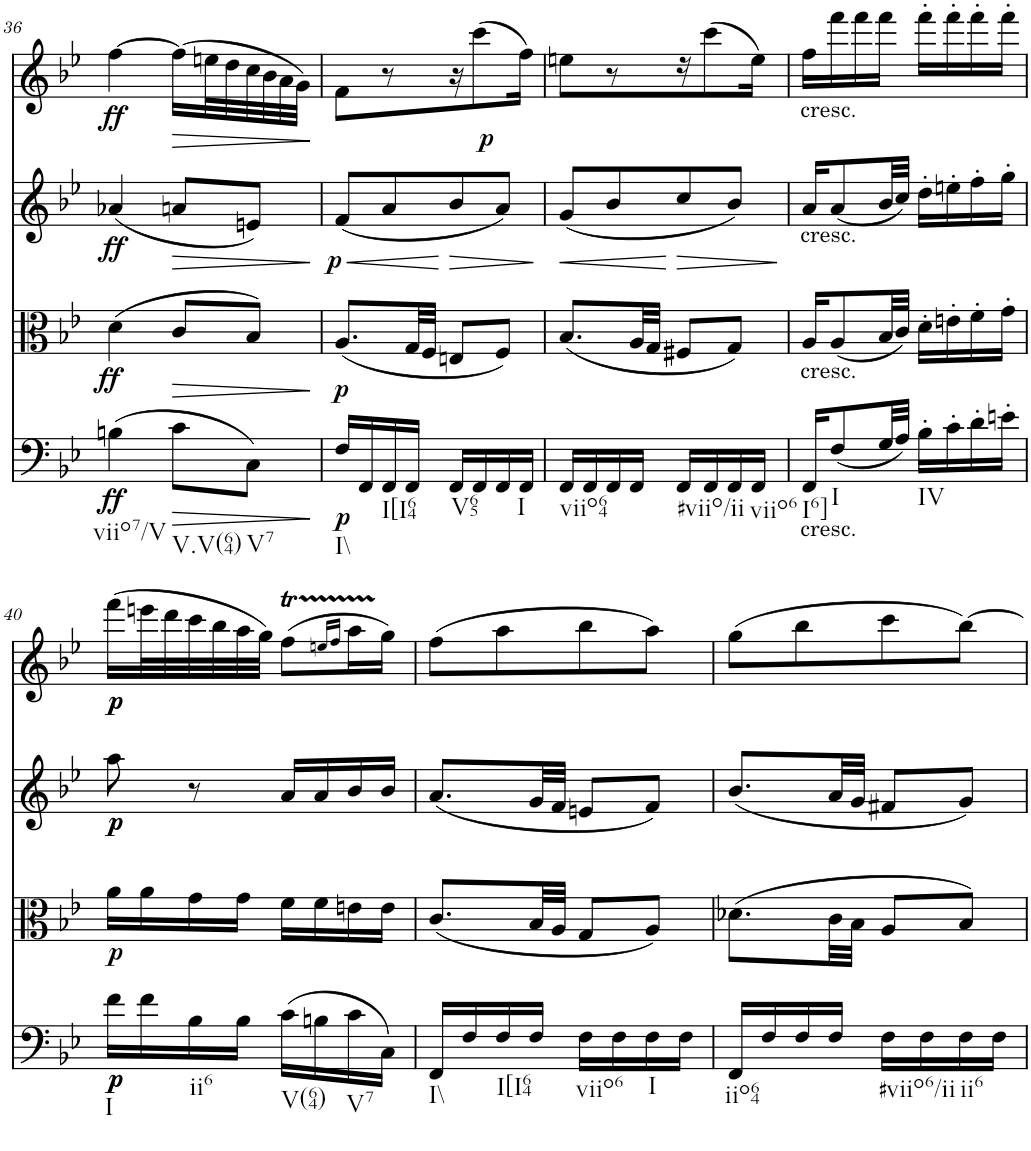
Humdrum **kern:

**kern	**dynam	**kern	**dynam	**kern	**dynam	**kern	**dynam
*part4	*part4	*part3	*part3	*part2	*part2	*part1	*part1
*staff4	*staff4	*staff3	*staff3	*staff2	*staff2	*staff1	*staff1
*I"Violoncello	*	*I"Viola	*	*I"Violin II	*	*I"Violin I	*
!!LO:PB:g=z
*clefF4	*	*clefC3	*	*clefG2	*	*clefG2	*
*k[b-e-]	*	*k[b-e-]	*	*k[b-e-]	*	*k[b-e-]	*
*M2/4	*	*M2/4	*	*M2/4	*	*M2/4	*
=36	=36	=36	=36	=36	=36	=36	=36
!LO:TX:b:t=viio7/V	!	!	!	!	!	!	!
!	!LO:DY:b	!	!LO:DY:b	!	!LO:DY:b	!	!LO:DY:b
(4Bn\	ff	(4d\	ff	(4a-X/	ff	[4ff\	ff
!LO:TX:b:t=V.V(64)	!	!	!	!	!	!	!
!	!LO:HP:b	!	!LO:HP:b	!	!LO:HP:b	!	!LO:HP:b
8c\L	>	8c/L	>	8an/L	>	(16ff\LL]	>
.	.	.	.	.	.	32een\L	.
.	.	.	.	.	.	32dd\	.
!LO:TX:b:t=V7	!	!	!	!	!	!	!
8C\J)	.	8B-/J)	.	8en/J)	.	32cc\	.
.	.	.	.	.	.	32b-\	.
.	.	.	.	.	.	32a\	.
.	.	.	.	.	.	32g\JJJ)	.
.	]	.	]	.	]	.	]
=37	=37	=37	=37	=37	=37	=37	=37
!LO:TX:b:t=I\\	!	!	!	!	!	!	!
!	!LO:DY:b	!	!LO:DY:b	!	!LO:HP:b	!	!
!	!	!	!	!	!LO:DY:n=1:b	!	!
16F/LL	p	(8.A/L	p	(8f/L	< p	8f\L	.
16FF/	.	.	.	.	.	.	.
!LO:TX:b:t=I[I64	!	!	!	!	!	!	!
16FF/	.	.	.	8a/	.	8r	.
16FF/JJ	.	32G/LL	.	.	.	.	.
.	.	32F/JJJ	.	.	.	.	.
!LO:TX:b:t=V65	!	!	!	!	!	!	!
!	!	!	!	!	!LO:HP:n=1:b	!	!
!	!	!	!	!	!LO:DY:n=2:a	!	!
16FF/LL	.	8En/L	.	8b-/	[ > p	16r	.
16FF/	.	.	.	.	.	(8ccc\	.
16FF/	.	8F/J)	.	8a/J)	.	.	.
!LO:TX:b:t=I	!	!	!	!	!	!	!
16FF/JJ	.	.	.	.	.	16ff\Jk)	.
.	.	.	.	.	]	.	.
=38	=38	=38	=38	=38	=38	=38	=38
!LO:TX:b:t=viio64	!	!	!	!	!	!	!
!	!	!	!	!	!LO:HP:b	!	!
16FF/LL	.	(8.B-/L	.	(8g/L	<	8een\L	.
16FF/	.	.	.	.	.	.	.
16FF/	.	.	.	8b-/	.	8r	.
16FF/JJ	.	32A/LL	.	.	.	.	.
.	.	32G/JJJ	.	.	.	.	.
!LO:TX:b:t=#viio/ii	!	!	!	!	!	!	!
!	!	!	!	!	!LO:HP:n=1:b	!	!
16FF/LL	.	8F#X/L	.	8cc/	[ >	16r	.
16FF/	.	.	.	.	.	(8ccc\	.
16FF/	.	8G/J)	.	8b-/J)	.	.	.
!LO:TX:b:t=viio6	!	!	!	!	!	!	!
16FF/JJ	.	.	.	.	.	16ee\Jk)	.
.	.	.	.	.	]	.	.
=39	=39	=39	=39	=39	=39	=39	=39
!	!	!	!	!	!	!LO:TX:b:t=cresc.	!
!	!	!	!	!LO:TX:b:t=cresc.	!	!	!
!	!	!LO:TX:b:t=cresc.	!	!	!	!	!
!LO:TX:b:t=cresc.	!	!	!	!	!	!	!
!LO:TX:b:t=I6]	!	!	!	!	!	!	!
16FF/KL	.	16A/KL	.	16a/KL	.	16ff\LL	.
!LO:TX:b:t=I	!	!	!	!	!	!	!
(8F/	.	(8A/	.	(8a/	.	16fff\	.
.	.	.	.	.	.	16fff\	.
32G/LL	.	32B-/LL	.	32b-/LL	.	16fff\JJ	.
32A/JJJ)	.	32c/JJJ)	.	32cc/JJJ)	.	.	.
!LO:TX:b:t=IV	!	!	!	!	!	!	!
16B-'\LL	.	16d'\LL	.	16dd'\LL	.	16fff'\LL	.
16c'\	.	16en'\	.	16een'\	.	16fff'\	.
16d'\	.	16f'\	.	16ff'\	.	16fff'\	.
16en'\JJ	.	16g'\JJ	.	16gg'\JJ	.	16fff'\JJ	.
!!LO:LB:g=z
=40	=40	=40	=40	=40	=40	=40	=40
!LO:TX:b:t=I	!	!	!	!	!	!	!
!	!LO:DY:b	!	!	!	!	!	!
!	!LO:DY:n=1:b	!	!LO:DY:b	!	!LO:DY:b	!	!
!	!	!	!	!	!LO:DY:n=1:b	!	!LO:DY:b
!	!	!	!	!	!	!	!LO:DY:n=1:b
16f\LL	p p	16a\LL	p	8aa\	p p	(16fff\LL	p p
16f\	.	16a\	.	.	.	32eeen\L	.
.	.	.	.	.	.	32ddd\	.
!LO:TX:b:t=ii6	!	!	!	!	!	!	!
16B-\	.	16g\	.	8r	.	32ccc\	.
.	.	.	.	.	.	32bb-\	.
16B-\JJ	.	16g\JJ	.	.	.	32aa\	.
.	.	.	.	.	.	32gg\JJJ)	.
!LO:TX:b:t=V(64)	!	!	!	!	!	!	!
(16c\LL	.	16f\LL	.	16a/LL	.	(8ffT\L	.
16Bn\	.	16f\	.	16a/	.	.	.
.	.	.	.	.	.	16qeen/LL	.
.	.	.	.	.	.	16qff/JJ	.
!LO:TX:b:t=V7	!	!	!	!	!	!	!
16c\	.	16en\	.	16b-/	.	16aaTTT\L	.
16C\JJ)	.	16e\JJ	.	16b-/JJ	.	16gg\JJ)	.
=41	=41	=41	=41	=41	=41	=41	=41
!LO:TX:b:t=I\\	!	!	!	!	!	!	!
16FF/LL	.	(8.c/L	.	(8.a/L	.	(8ff\L	.
16F/	.	.	.	.	.	.	.
!LO:TX:b:t=I[I64	!	!	!	!	!	!	!
16F/	.	.	.	.	.	8aa\	.
16F/JJ	.	32B-/LL	.	32g/LL	.	.	.
.	.	32A/JJJ	.	32f/JJJ	.	.	.
!LO:TX:b:t=viio6	!	!	!	!	!	!	!
16F\LL	.	8G/L	.	8en/L	.	8bb-\	.
16F\	.	.	.	.	.	.	.
!LO:TX:b:t=I	!	!	!	!	!	!	!
16F\	.	8A/J)	.	8f/J)	.	8aa\J)	.
16F\JJ	.	.	.	.	.	.	.
=42	=42	=42	=42	=42	=42	=42	=42
!LO:TX:b:t=iio64	!	!	!	!	!	!	!
16FF/LL	.	(8.d-X\L	.	(8.b-/L	.	(8gg\L	.
16F/	.	.	.	.	.	.	.
16F/	.	.	.	.	.	8bb-\	.
16F/JJ	.	32c\LL	.	32a/LL	.	.	.
.	.	32B-\JJJ	.	32g/JJJ	.	.	.
!LO:TX:b:t=#viio6/ii	!	!	!	!	!	!	!
16F\LL	.	8A/L	.	8f#X/L	.	8ccc\	.
16F\	.	.	.	.	.	.	.
!LO:TX:b:t=ii6	!	!	!	!	!	!	!
16F\	.	8B-/J)	.	8g/J)	.	[8bb-\J)	.
16F\JJ	.	.	.	.	.	.	.
=	=	=	=	=	=	=	=
*-	*-	*-	*-	*-	*-	*-	*-
